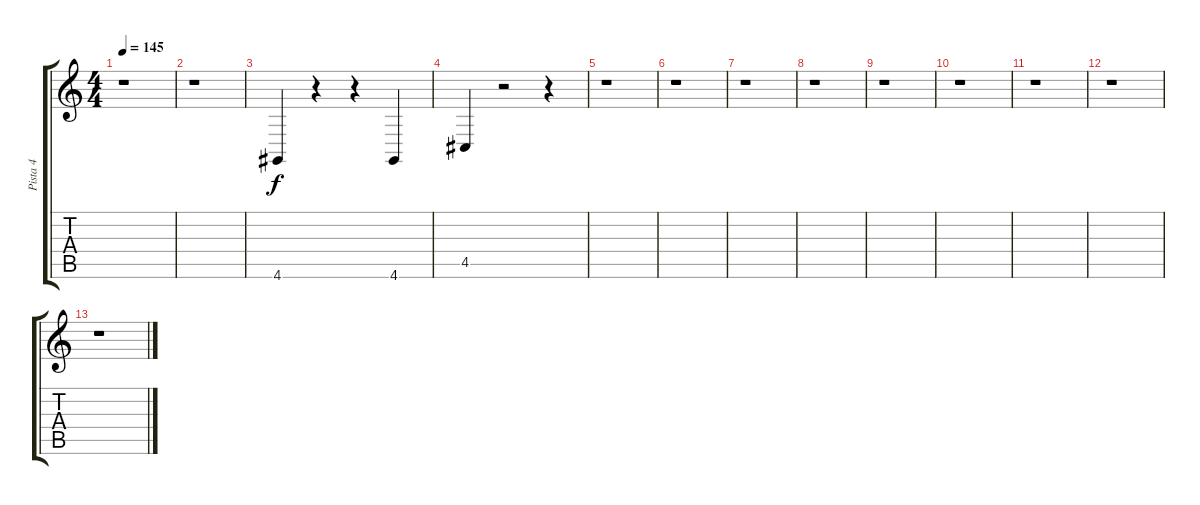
\track ("Pista 4" "Pista 4") {instrument brasssection}
\staff {score tabs}
\tuning (E4 B3 G3 D3 A2 E2) {hide}
\ts (4 4)
\tempo 145
\clef g2
\ks c
r.1{dy f} |
r.1 |
4.6.4 r.4 r.4 4.6.4 |
4.5.4 r.2 r.4 |
r.1 |
r.1 |
r.1 |
r.1 |
r.1 |
r.1 |
r.1 |
r.1 |
r.1
